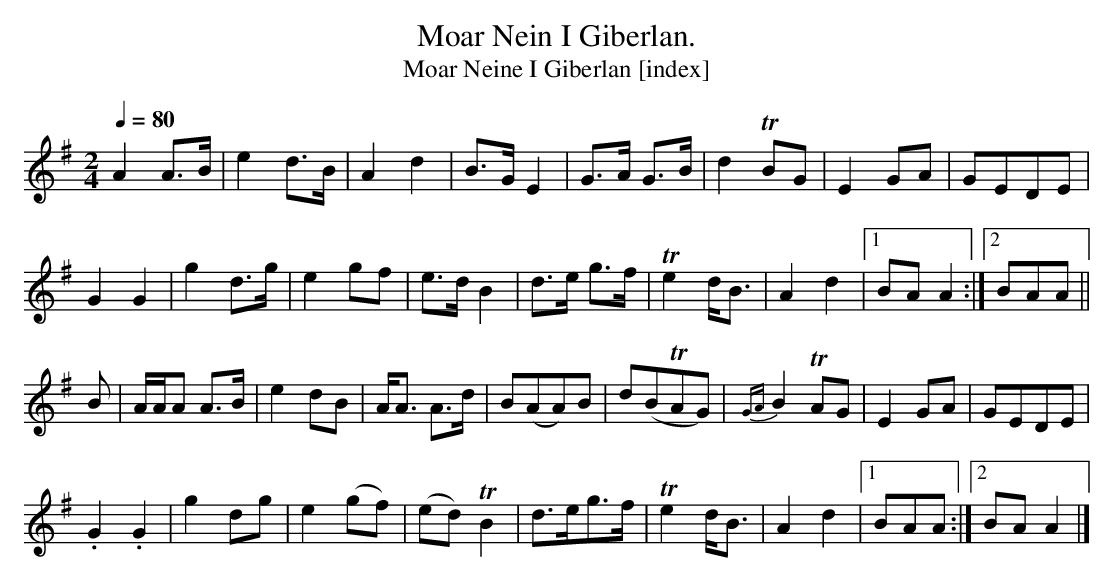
X:1
T:Moar Nein I Giberlan.
T:Moar Neine I Giberlan [index]
M:2/4
L:1/8
Q:1/4=80
K:A Dorian
  A2    A>B|e2 d>B|A2  d2 | B>G  E2|G>A G>B|     d2  TBG |E2 GA|   GEDE |
  G2    G2 |g2 d>g|e2  gf | e>d  B2|d>e g>f|    Te2   d<B|A2 d2|[1 BAA2:|\
                                                                [2 BAA ||
B|A/A/A A>B|e2 dB |A<A A>d| B(AA)B |d(BTAG)|{GA}B2 TAG |E2 GA|   GEDE |
 .G2   .G2 |g2 dg |e2 (gf)|(ed) TB2|d>eg>f |    Te2   d<B|A2 d2|[1 BAA :|\
                                                                [2 BAA2|]
